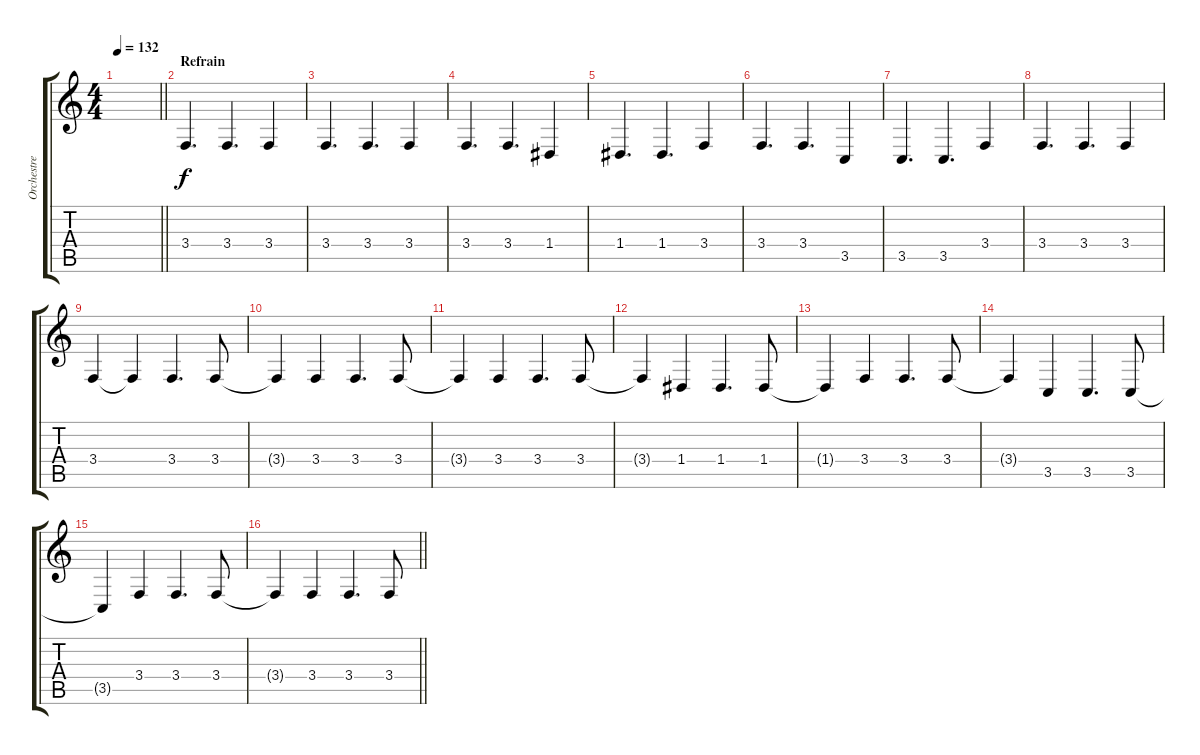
\track ("Orchestre " "Orchestre ") {instrument orchestrahit}
\staff {score tabs}
\tuning (E4 B3 G3 D3 A2 E2) {hide}
\ts (4 4)
\tempo 132
\clef g2
\barLineRight lightlight
\ks c
|
\section ("" "Refrain")
3.4.4{d} 3.4.4{d} 3.4.4 |
3.4.4{d} 3.4.4{d} 3.4.4 |
3.4.4{d} 3.4.4{d} 1.4.4 |
1.4.4{d} 1.4.4{d} 3.4.4 |
3.4.4{d} 3.4.4{d} 3.5.4 |
3.5.4{d} 3.5.4{d} 3.4.4 |
3.4.4{d} 3.4.4{d} 3.4.4 |
3.4.4 3.4{t}.4 3.4.4{d} 3.4.8 |
3.4{t}.4 3.4.4 3.4.4{d} 3.4.8 |
3.4{t}.4 3.4.4 3.4.4{d} 3.4.8 |
3.4{t}.4 1.4.4 1.4.4{d} 1.4.8 |
1.4{t}.4 3.4.4 3.4.4{d} 3.4.8 |
3.4{t}.4 3.5.4 3.5.4{d} 3.5.8 |
3.5{t}.4 3.4.4 3.4.4{d} 3.4.8 |
\barLineRight lightlight
3.4{t}.4 3.4.4 3.4.4{d} 3.4.8
